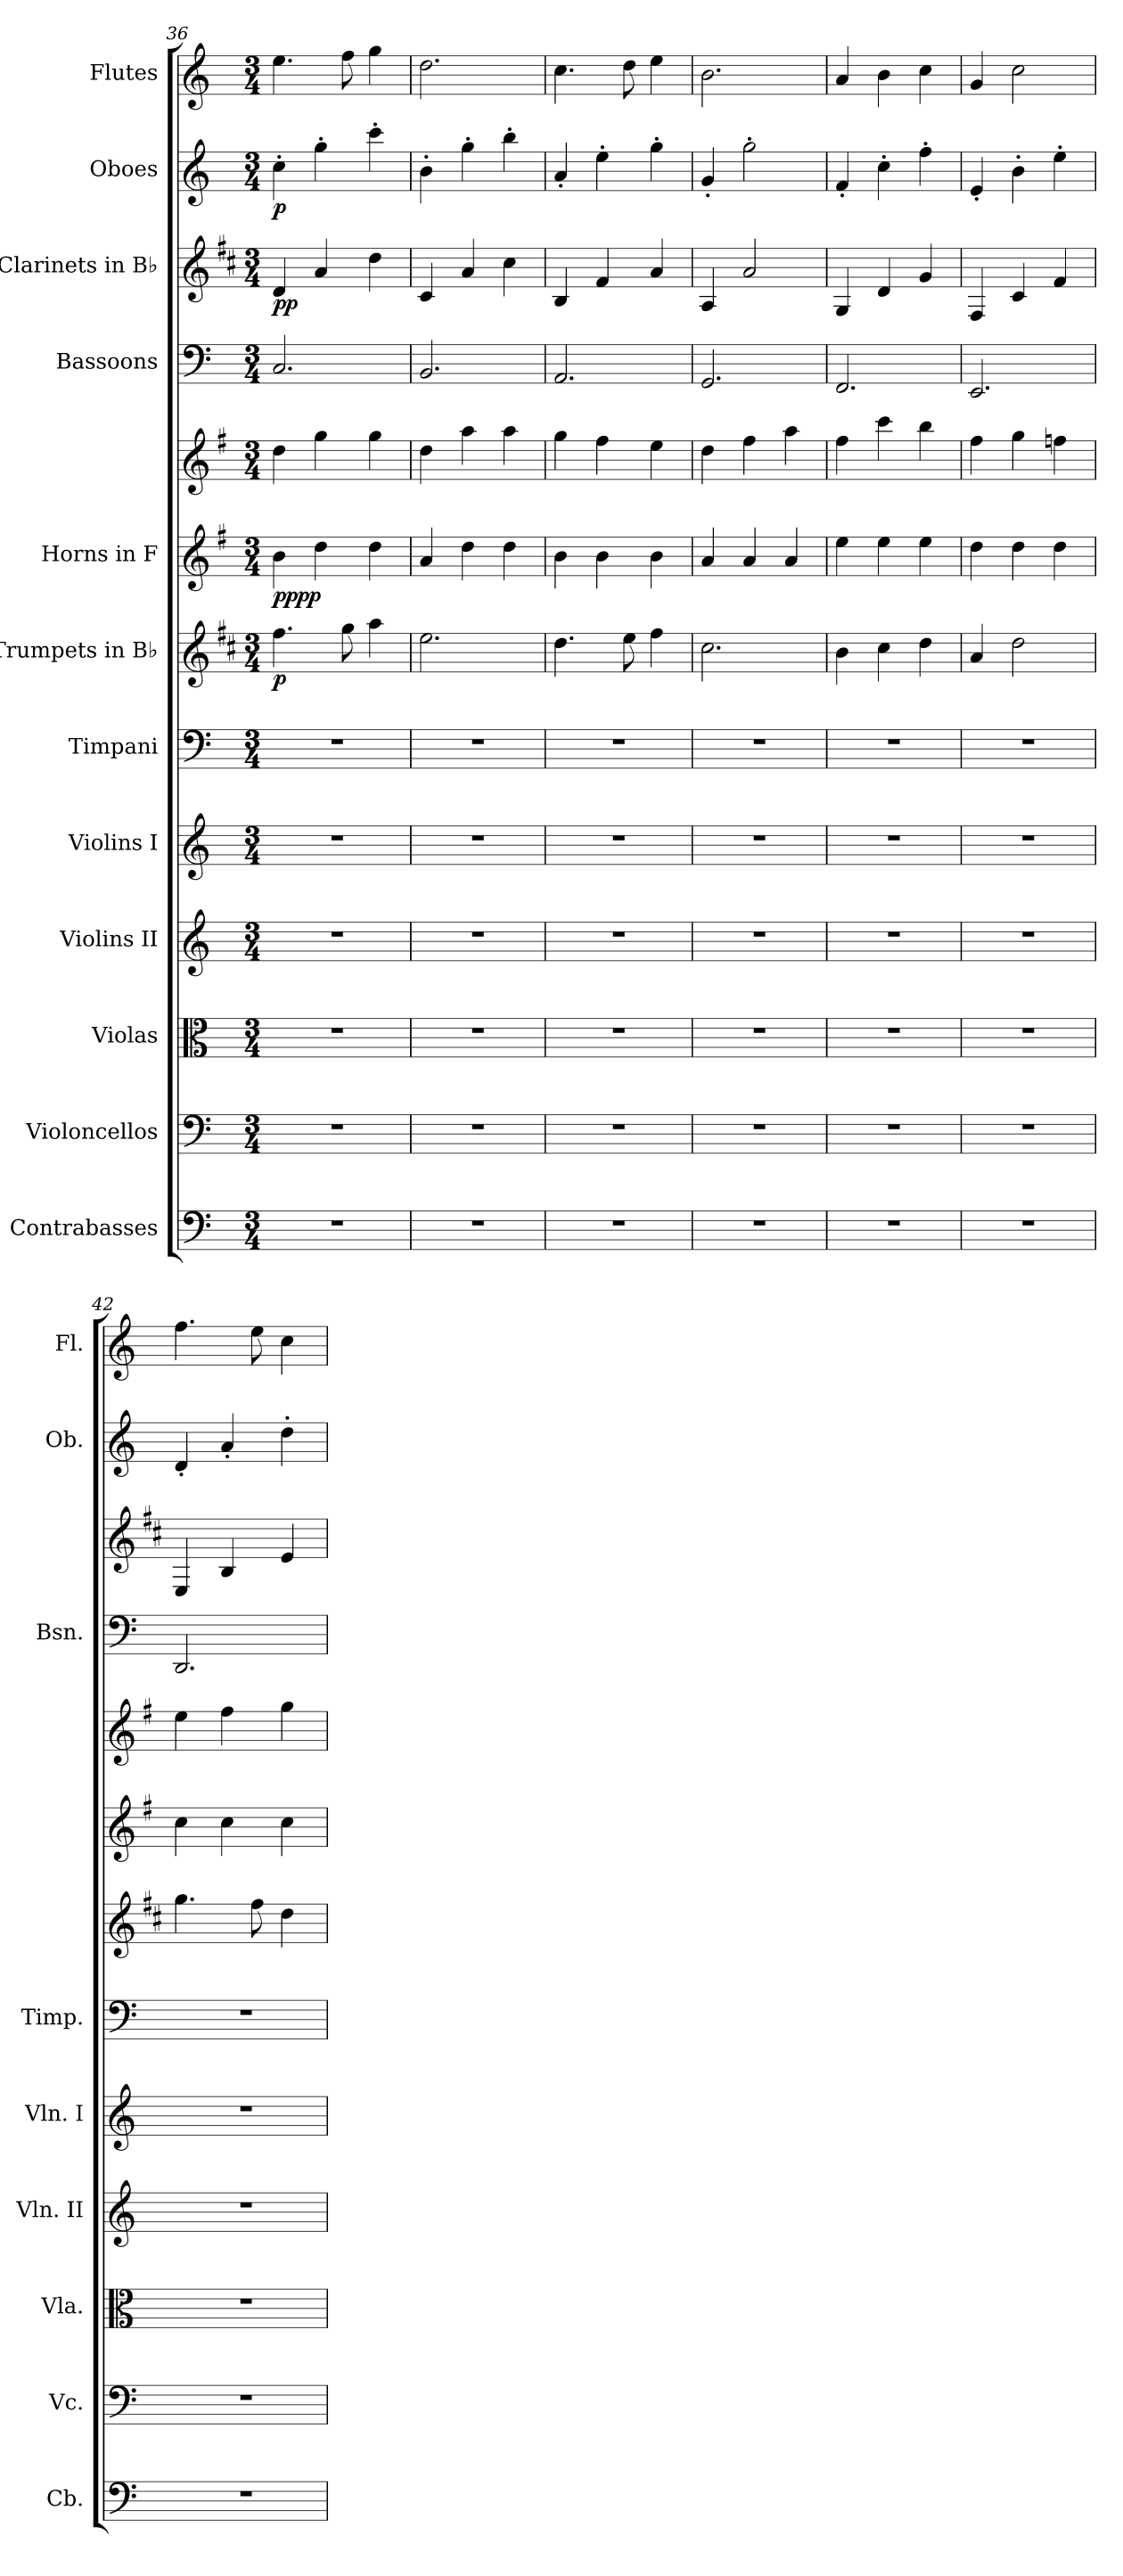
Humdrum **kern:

**kern	**kern	**kern	**kern	**kern	**kern	**kern	**dynam	**kern	**kern	**dynam	**kern	**kern	**dynam	**kern	**dynam	**kern
*part12	*part11	*part10	*part9	*part8	*part7	*part6	*part6	*part5	*part5	*part5	*part4	*part3	*part3	*part2	*part2	*part1
*staff13	*staff12	*staff11	*staff10	*staff9	*staff8	*staff7	*staff7	*staff6	*staff5	*staff5/6	*staff4	*staff3	*staff3	*staff2	*staff2	*staff1
*I"Contrabasses	*I"Violoncellos	*I"Violas	*I"Violins II	*I"Violins I	*I"Timpani	*I"Trumpets in B♭	*	*I"Horns in F	*	*	*I"Bassoons	*I"Clarinets in B♭	*	*I"Oboes	*	*I"Flutes
*I'Cb.	*I'Vc.	*I'Vla.	*I'Vln. II	*I'Vln. I	*I'Timp.	*	*	*	*	*	*I'Bsn.	*	*	*I'Ob.	*	*I'Fl.
*clefF4	*clefF4	*clefC3	*clefG2	*clefG2	*clefF4	*clefG2	*	*clefG2	*clefG2	*	*clefF4	*clefG2	*	*clefG2	*	*clefG2
*ITrd7c12	*	*	*	*	*	*ITrd1c2	*	*ITrd4c7	*ITrd4c7	*	*	*ITrd1c2	*	*	*	*
*k[]	*k[]	*k[]	*k[]	*k[]	*k[]	*k[]	*	*k[]	*k[]	*	*k[]	*k[]	*	*k[]	*	*k[]
*M3/4	*M3/4	*M3/4	*M3/4	*M3/4	*M3/4	*M3/4	*	*M3/4	*M3/4	*	*M3/4	*M3/4	*	*M3/4	*	*M3/4
=36	=36	=36	=36	=36	=36	=36	=36	=36	=36	=36	=36	=36	=36	=36	=36	=36
!	!	!	!	!	!	!	!LO:DY:b	!	!	!LO:DY:b=2	!	!	!	!	!	!
!	!	!	!	!	!	!	!	!	!	!LO:DY:n=1:b	!	!	!LO:DY:b	!	!LO:DY:b	!
2.r	2.r	2.r	2.r	2.r	2.r	4.ee\	p	4e\	4g\	pp pp	2.C/	4c/	pp	4cc'\	p	4.ee\
.	.	.	.	.	.	.	.	4g\	4cc\	.	.	4g/	.	4gg'\	.	.
.	.	.	.	.	.	8ff\	.	.	.	.	.	.	.	.	.	8ff\
.	.	.	.	.	.	4gg\	.	4g\	4cc\	.	.	4cc\	.	4ccc'\	.	4gg\
=37	=37	=37	=37	=37	=37	=37	=37	=37	=37	=37	=37	=37	=37	=37	=37	=37
2.r	2.r	2.r	2.r	2.r	2.r	2.dd\	.	4d/	4g\	.	2.BB/	4B/	.	4b'\	.	2.dd\
.	.	.	.	.	.	.	.	4g\	4dd\	.	.	4g/	.	4gg'\	.	.
.	.	.	.	.	.	.	.	4g\	4dd\	.	.	4b\	.	4bb'\	.	.
=38	=38	=38	=38	=38	=38	=38	=38	=38	=38	=38	=38	=38	=38	=38	=38	=38
2.r	2.r	2.r	2.r	2.r	2.r	4.cc\	.	4e\	4cc\	.	2.AA/	4A/	.	4a'/	.	4.cc\
.	.	.	.	.	.	.	.	4e\	4b\	.	.	4e/	.	4ee'\	.	.
.	.	.	.	.	.	8dd\	.	.	.	.	.	.	.	.	.	8dd\
.	.	.	.	.	.	4ee\	.	4e\	4a\	.	.	4g/	.	4gg'\	.	4ee\
!!LO:PB:g=z
=39	=39	=39	=39	=39	=39	=39	=39	=39	=39	=39	=39	=39	=39	=39	=39	=39
2.r	2.r	2.r	2.r	2.r	2.r	2.b\	.	4d/	4g\	.	2.GG/	4G/	.	4g'/	.	2.b\
.	.	.	.	.	.	.	.	4d/	4b\	.	.	2g/	.	2gg'\	.	.
.	.	.	.	.	.	.	.	4d/	4dd\	.	.	.	.	.	.	.
=40	=40	=40	=40	=40	=40	=40	=40	=40	=40	=40	=40	=40	=40	=40	=40	=40
2.r	2.r	2.r	2.r	2.r	2.r	4a\	.	4a\	4b\	.	2.FF/	4F/	.	4f'/	.	4a/
.	.	.	.	.	.	4b\	.	4a\	4ff\	.	.	4c/	.	4cc'\	.	4b\
.	.	.	.	.	.	4cc\	.	4a\	4ee\	.	.	4f/	.	4ff'\	.	4cc\
=41	=41	=41	=41	=41	=41	=41	=41	=41	=41	=41	=41	=41	=41	=41	=41	=41
2.r	2.r	2.r	2.r	2.r	2.r	4g/	.	4g\	4b\	.	2.EE/	4E/	.	4e'/	.	4g/
.	.	.	.	.	.	2cc\	.	4g\	4cc\	.	.	4B/	.	4b'\	.	2cc\
.	.	.	.	.	.	.	.	4g\	4b-X\	.	.	4e/	.	4ee'\	.	.
=42	=42	=42	=42	=42	=42	=42	=42	=42	=42	=42	=42	=42	=42	=42	=42	=42
2.r	2.r	2.r	2.r	2.r	2.r	4.ff\	.	4f\	4a\	.	2.DD/	4D/	.	4d'/	.	4.ff\
.	.	.	.	.	.	.	.	4f\	4b\	.	.	4A/	.	4a'/	.	.
.	.	.	.	.	.	8ee\	.	.	.	.	.	.	.	.	.	8ee\
.	.	.	.	.	.	4cc\	.	4f\	4cc\	.	.	4d/	.	4dd'\	.	4cc\
=	=	=	=	=	=	=	=	=	=	=	=	=	=	=	=	=
*-	*-	*-	*-	*-	*-	*-	*-	*-	*-	*-	*-	*-	*-	*-	*-	*-
